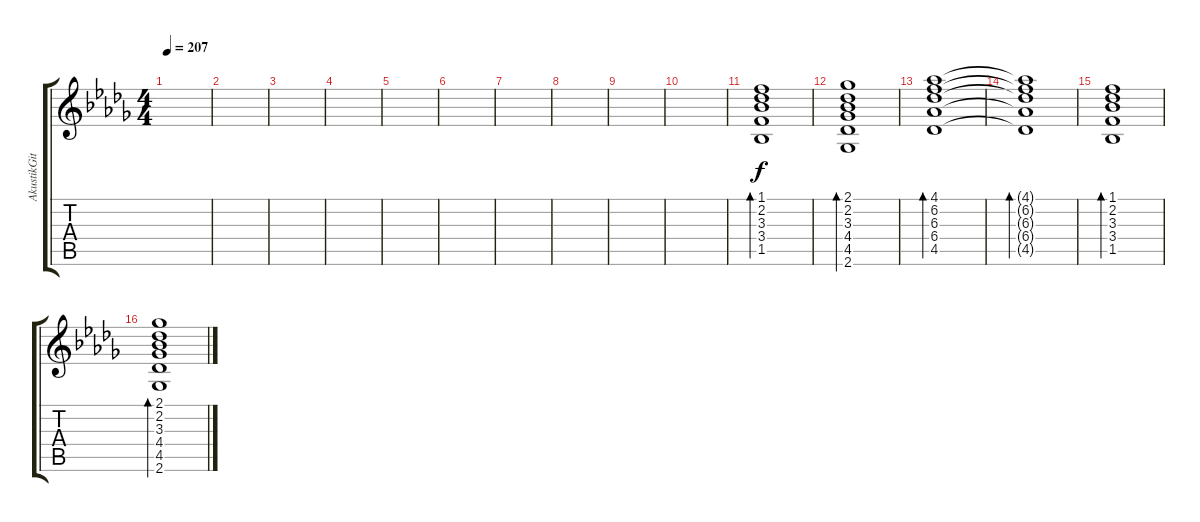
\track ("AkustikGitarre" "AkustikGit") {instrument acousticguitarsteel}
\staff {score tabs}
\tuning (E4 B3 G3 D3 A2 E2) {hide}
\ts (4 4)
\tempo 207
\clef g2
\ks bbminor
|
|
|
|
|
|
|
|
|
|
(1.1 2.2 3.3 3.4 1.5).1{bd 240} |
(2.1 2.2 3.3 4.4 4.5 2.6).1{bd 240} |
(4.1 6.2 6.3 6.4 4.5).1{bd 240} |
(4.1{t} 6.2{t} 6.3{t} 6.4{t} 4.5{t}).1{bd 240} |
(1.1 2.2 3.3 3.4 1.5).1{bd 240} |
(2.1 2.2 3.3 4.4 4.5 2.6).1{bd 240}
